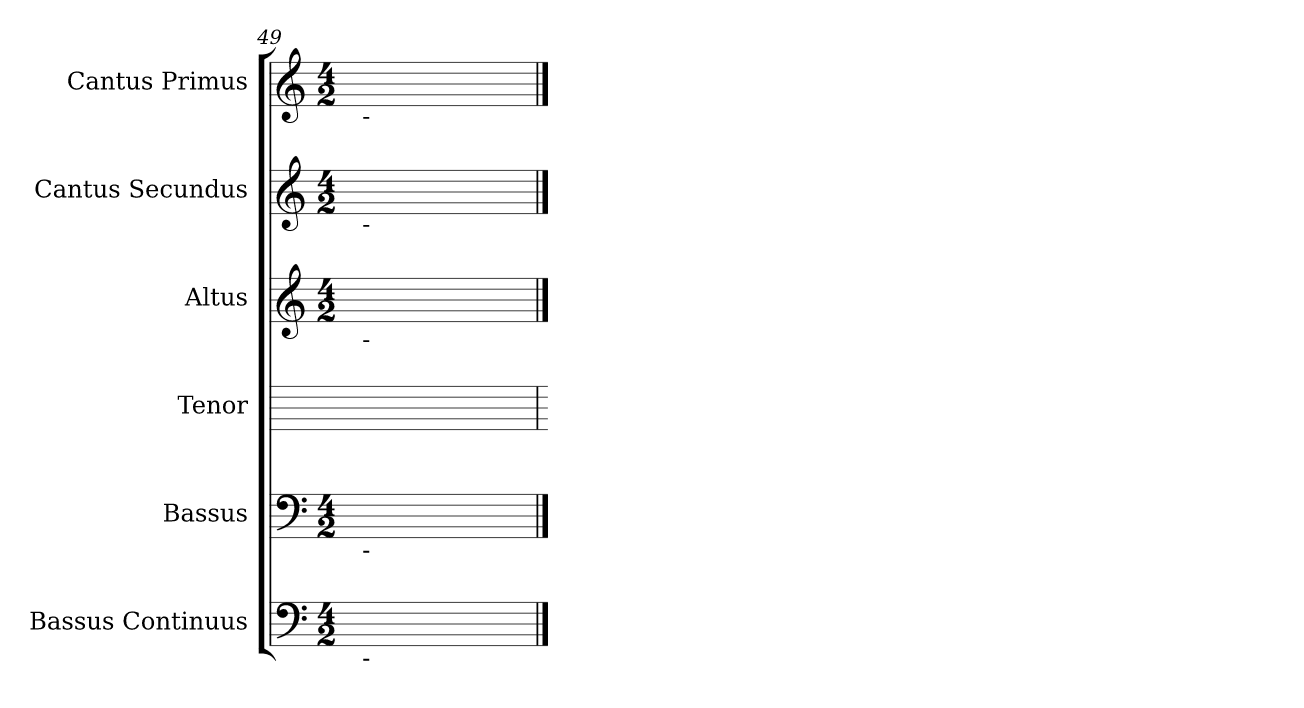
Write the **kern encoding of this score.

**kern	**kern	**text	**kern	**kern	**text	**kern	**text	**kern	**text
*part6	*part5	*part5	*part4	*part3	*part3	*part2	*part2	*part1	*part1
*staff6	*staff5	*staff5	*staff4	*staff3	*staff3	*staff2	*staff2	*staff1	*staff1
*I"Bassus Continuus	*I"Bassus	*	*I"Tenor	*I"Altus	*	*I"Cantus Secundus	*	*I"Cantus Primus	*
*clefF4	*clefF4	*	*	*clefG2	*	*clefG2	*	*clefG2	*
*k[]	*k[]	*	*	*k[]	*	*k[]	*	*k[]	*
*C:	*C:	*	*	*C:	*	*C:	*	*C:	*
*M4/2	*M4/2	*	*	*M4/2	*	*M4/2	*	*M4/2	*
=49	=49	=49	=49	=49	=49	=49	=49	=49	=49
!	!	!	!	!	!	!	!	!LO:TX:b:t=-	!
!	!	!	!	!	!	!LO:TX:b:t=-	!	!	!
!	!	!	!	!LO:TX:b:t=-	!	!	!	!	!
!	!LO:TX:b:t=-	!	!	!	!	!	!	!	!
!LO:TX:b:t=-	!	!	!	!	!	!	!	!	!
!	!	!LO:LY:b	!	!	!LO:LY:b	!	!LO:LY:b	!	!LO:LY:b
0AAyy	0AAyy	-von.	4ryy	0eyy	-von.	0ayy	-von.	0cc#Xyy	-von.
.	.	.	1..ryy	.	.	.	.	.	.
==	==	==	=	==	==	==	==	==	==
*-	*-	*-	*-	*-	*-	*-	*-	*-	*-
